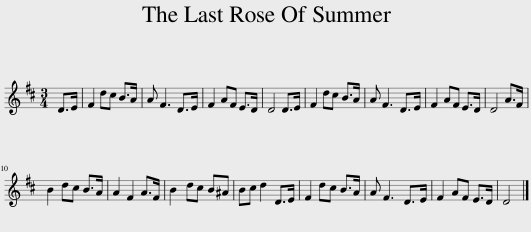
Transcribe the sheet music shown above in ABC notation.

X:1
L:1/8
M:3/4
I:linebreak $
K:D
V:1 treble
V:1
 D>E | F2 dc B>A | A F3 D>E | F2 AF E>D | D4 D>E | %5
 F2 dc B>A | A F3 D>E | F2 AF E>D | D4 A>F |$ B2 dc B>A | %10
 A2 F2 A>F | B2 dc B^A | Bc d2 D>E | F2 dc B>A | A F3 D>E | %15
 F2 AF E>D | D4 |] %17
